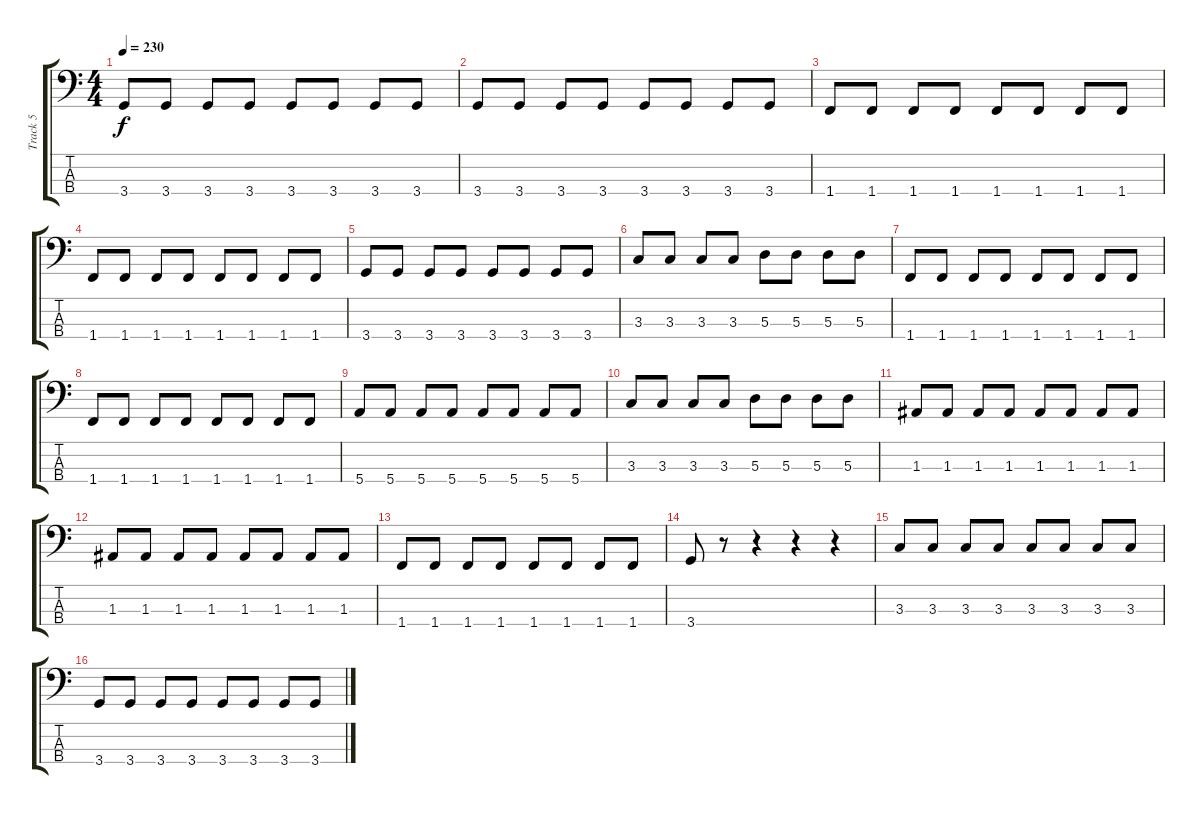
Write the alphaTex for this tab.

\track ("Track 5" "Track 5") {instrument slapbass1}
\staff {score tabs}
\tuning (G2 D2 A1 E1) {hide}
\ts (4 4)
\tempo 230
\clef f4
\ks c
3.4.8{dy f} 3.4.8 3.4.8 3.4.8 3.4.8 3.4.8 3.4.8 3.4.8 |
3.4.8 3.4.8 3.4.8 3.4.8 3.4.8 3.4.8 3.4.8 3.4.8 |
1.4.8 1.4.8 1.4.8 1.4.8 1.4.8 1.4.8 1.4.8 1.4.8 |
1.4.8 1.4.8 1.4.8 1.4.8 1.4.8 1.4.8 1.4.8 1.4.8 |
3.4.8 3.4.8 3.4.8 3.4.8 3.4.8 3.4.8 3.4.8 3.4.8 |
3.3.8 3.3.8 3.3.8 3.3.8 5.3.8 5.3.8 5.3.8 5.3.8 |
1.4.8 1.4.8 1.4.8 1.4.8 1.4.8 1.4.8 1.4.8 1.4.8 |
1.4.8 1.4.8 1.4.8 1.4.8 1.4.8 1.4.8 1.4.8 1.4.8 |
5.4.8 5.4.8 5.4.8 5.4.8 5.4.8 5.4.8 5.4.8 5.4.8 |
3.3.8 3.3.8 3.3.8 3.3.8 5.3.8 5.3.8 5.3.8 5.3.8 |
1.3.8 1.3.8 1.3.8 1.3.8 1.3.8 1.3.8 1.3.8 1.3.8 |
1.3.8 1.3.8 1.3.8 1.3.8 1.3.8 1.3.8 1.3.8 1.3.8 |
1.4.8 1.4.8 1.4.8 1.4.8 1.4.8 1.4.8 1.4.8 1.4.8 |
3.4.8 r.8 r.4 r.4 r.4 |
3.3.8 3.3.8 3.3.8 3.3.8 3.3.8 3.3.8 3.3.8 3.3.8 |
3.4.8 3.4.8 3.4.8 3.4.8 3.4.8 3.4.8 3.4.8 3.4.8
